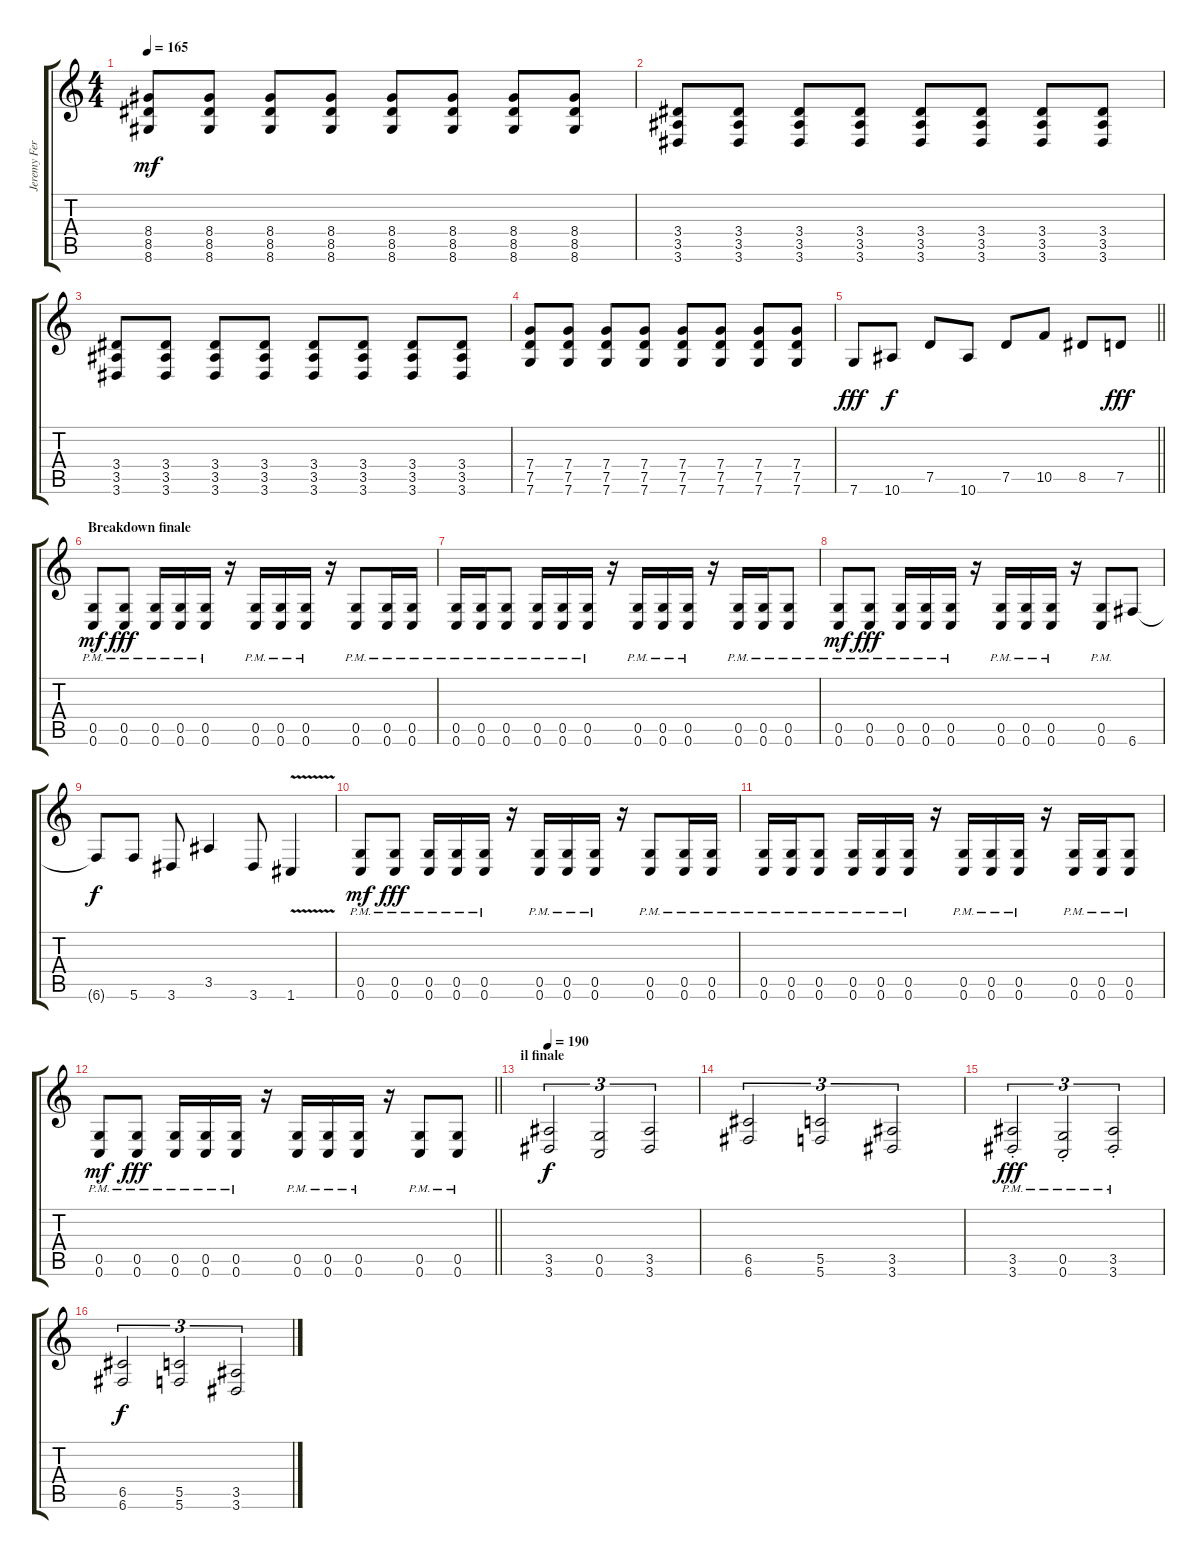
\track ("Jeremy Ferguson (Jinxx)" "Jeremy Fer") {instrument overdrivenguitar}
\staff {score tabs}
\tuning (D4 A3 F3 C3 G2 C2) {hide}
\ts (4 4)
\tempo 165
\clef g2
\ks c
(8.4 8.5 8.6).8{dy mf} (8.4 8.5 8.6).8 (8.4 8.5 8.6).8 (8.4 8.5 8.6).8 (8.4 8.5 8.6).8 (8.4 8.5 8.6).8 (8.4 8.5 8.6).8 (8.4 8.5 8.6).8 |
(3.4 3.5 3.6).8 (3.4 3.5 3.6).8 (3.4 3.5 3.6).8 (3.4 3.5 3.6).8 (3.4 3.5 3.6).8 (3.4 3.5 3.6).8 (3.4 3.5 3.6).8 (3.4 3.5 3.6).8 |
(3.4 3.5 3.6).8 (3.4 3.5 3.6).8 (3.4 3.5 3.6).8 (3.4 3.5 3.6).8 (3.4 3.5 3.6).8 (3.4 3.5 3.6).8 (3.4 3.5 3.6).8 (3.4 3.5 3.6).8 |
(7.4 7.5 7.6).8 (7.4 7.5 7.6).8 (7.4 7.5 7.6).8 (7.4 7.5 7.6).8 (7.4 7.5 7.6).8 (7.4 7.5 7.6).8 (7.4 7.5 7.6).8 (7.4 7.5 7.6).8 |
\barLineRight lightlight
7.6.8{dy fff} 10.6.8{dy f} 7.5.8 10.6.8 7.5.8 10.5.8 8.5.8 7.5.8{dy fff} |
\section ("" "Breakdown finale")
(0.5{pm} 0.6{pm}).8{dy mf} (0.5{pm} 0.6{pm}).8{dy fff} (0.5{pm} 0.6{pm}).16 (0.5{pm} 0.6{pm}).16 (0.5{pm} 0.6{pm}).16 r.16 (0.5{pm} 0.6{pm}).16 (0.5{pm} 0.6{pm}).16 (0.5{pm} 0.6{pm}).16 r.16 (0.5{pm} 0.6{pm}).8 (0.5{pm} 0.6{pm}).16 (0.5{pm} 0.6{pm}).16 |
(0.5{pm} 0.6{pm}).16 (0.5{pm} 0.6{pm}).16 (0.5{pm} 0.6{pm}).8 (0.5{pm} 0.6{pm}).16 (0.5{pm} 0.6{pm}).16 (0.5{pm} 0.6{pm}).16 r.16 (0.5{pm} 0.6{pm}).16 (0.5{pm} 0.6{pm}).16 (0.5{pm} 0.6{pm}).16 r.16 (0.5{pm} 0.6{pm}).16 (0.5{pm} 0.6{pm}).16 (0.5{pm} 0.6{pm}).8 |
(0.5{pm} 0.6{pm}).8{dy mf} (0.5{pm} 0.6{pm}).8{dy fff} (0.5{pm} 0.6{pm}).16 (0.5{pm} 0.6{pm}).16 (0.5{pm} 0.6{pm}).16 r.16 (0.5{pm} 0.6{pm}).16 (0.5{pm} 0.6{pm}).16 (0.5{pm} 0.6{pm}).16 r.16 (0.5{pm} 0.6{pm}).8 6.6.8 |
6.6{t}.8{dy f} 5.6.8 3.6.8 3.5.4 3.6.8 1.6{v}.4 |
(0.5{pm} 0.6{pm}).8{dy mf} (0.5{pm} 0.6{pm}).8{dy fff} (0.5{pm} 0.6{pm}).16 (0.5{pm} 0.6{pm}).16 (0.5{pm} 0.6{pm}).16 r.16 (0.5{pm} 0.6{pm}).16 (0.5{pm} 0.6{pm}).16 (0.5{pm} 0.6{pm}).16 r.16 (0.5{pm} 0.6{pm}).8 (0.5{pm} 0.6{pm}).16 (0.5{pm} 0.6{pm}).16 |
(0.5{pm} 0.6{pm}).16 (0.5{pm} 0.6{pm}).16 (0.5{pm} 0.6{pm}).8 (0.5{pm} 0.6{pm}).16 (0.5{pm} 0.6{pm}).16 (0.5{pm} 0.6{pm}).16 r.16 (0.5{pm} 0.6{pm}).16 (0.5{pm} 0.6{pm}).16 (0.5{pm} 0.6{pm}).16 r.16 (0.5{pm} 0.6{pm}).16 (0.5{pm} 0.6{pm}).16 (0.5{pm} 0.6{pm}).8 |
\barLineRight lightlight
(0.5{pm} 0.6{pm}).8{dy mf} (0.5{pm} 0.6{pm}).8{dy fff} (0.5{pm} 0.6{pm}).16 (0.5{pm} 0.6{pm}).16 (0.5{pm} 0.6{pm}).16 r.16 (0.5{pm} 0.6{pm}).16 (0.5{pm} 0.6{pm}).16 (0.5{pm} 0.6{pm}).16 r.16 (0.5{pm} 0.6{pm}).8 (0.5{pm} 0.6{pm}).8 |
\section ("" "il finale")
\tempo 190
(3.5 3.6).2{tu (3 2) dy f} (0.5 0.6).2{tu (3 2)} (3.5 3.6).2{tu (3 2)} |
(6.5 6.6).2{tu (3 2)} (5.5 5.6).2{tu (3 2)} (3.5 3.6).2{tu (3 2)} |
(3.5{pm st} 3.6{pm st}).2{tu (3 2) dy fff} (0.5{pm st} 0.6{pm st}).2{tu (3 2)} (3.5{pm st} 3.6{pm st}).2{tu (3 2)} |
(6.5 6.6).2{tu (3 2) dy f} (5.5 5.6).2{tu (3 2)} (3.5 3.6).2{tu (3 2)}
